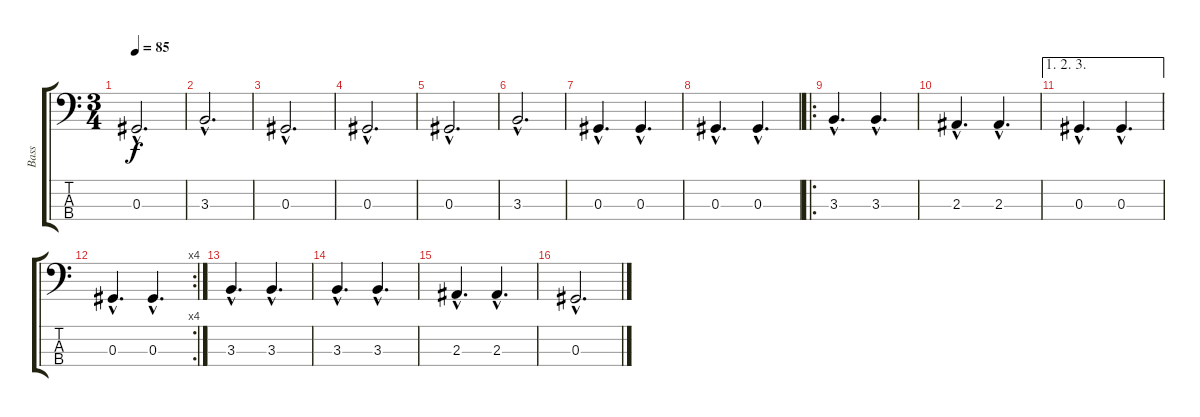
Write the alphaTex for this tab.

\track ("Bass" "Bass") {instrument fretlessbass}
\staff {score tabs}
\tuning (Gb2 Db2 Ab1 Eb1) {hide}
\ts (3 4)
\tempo 85
\clef f4
\ks c
0.3{hac}.2{d dy f} |
3.3{hac}.2{d} |
0.3{hac}.2{d} |
0.3{hac}.2{d} |
0.3{hac}.2{d} |
3.3{hac}.2{d} |
0.3{hac}.4{d} 0.3{hac}.4{d} |
0.3{hac}.4{d} 0.3{hac}.4{d} |
\ro
3.3{hac}.4{d} 3.3{hac}.4{d} |
2.3{hac}.4{d} 2.3{hac}.4{d} |
\ae (1 2 3)
0.3{hac}.4{d} 0.3{hac}.4{d} |
\rc 4
0.3{hac}.4{d} 0.3{hac}.4{d} |
3.3{hac}.4{d} 3.3{hac}.4{d} |
3.3{hac}.4{d} 3.3{hac}.4{d} |
2.3{hac}.4{d} 2.3{hac}.4{d} |
0.3{hac}.2{d}
